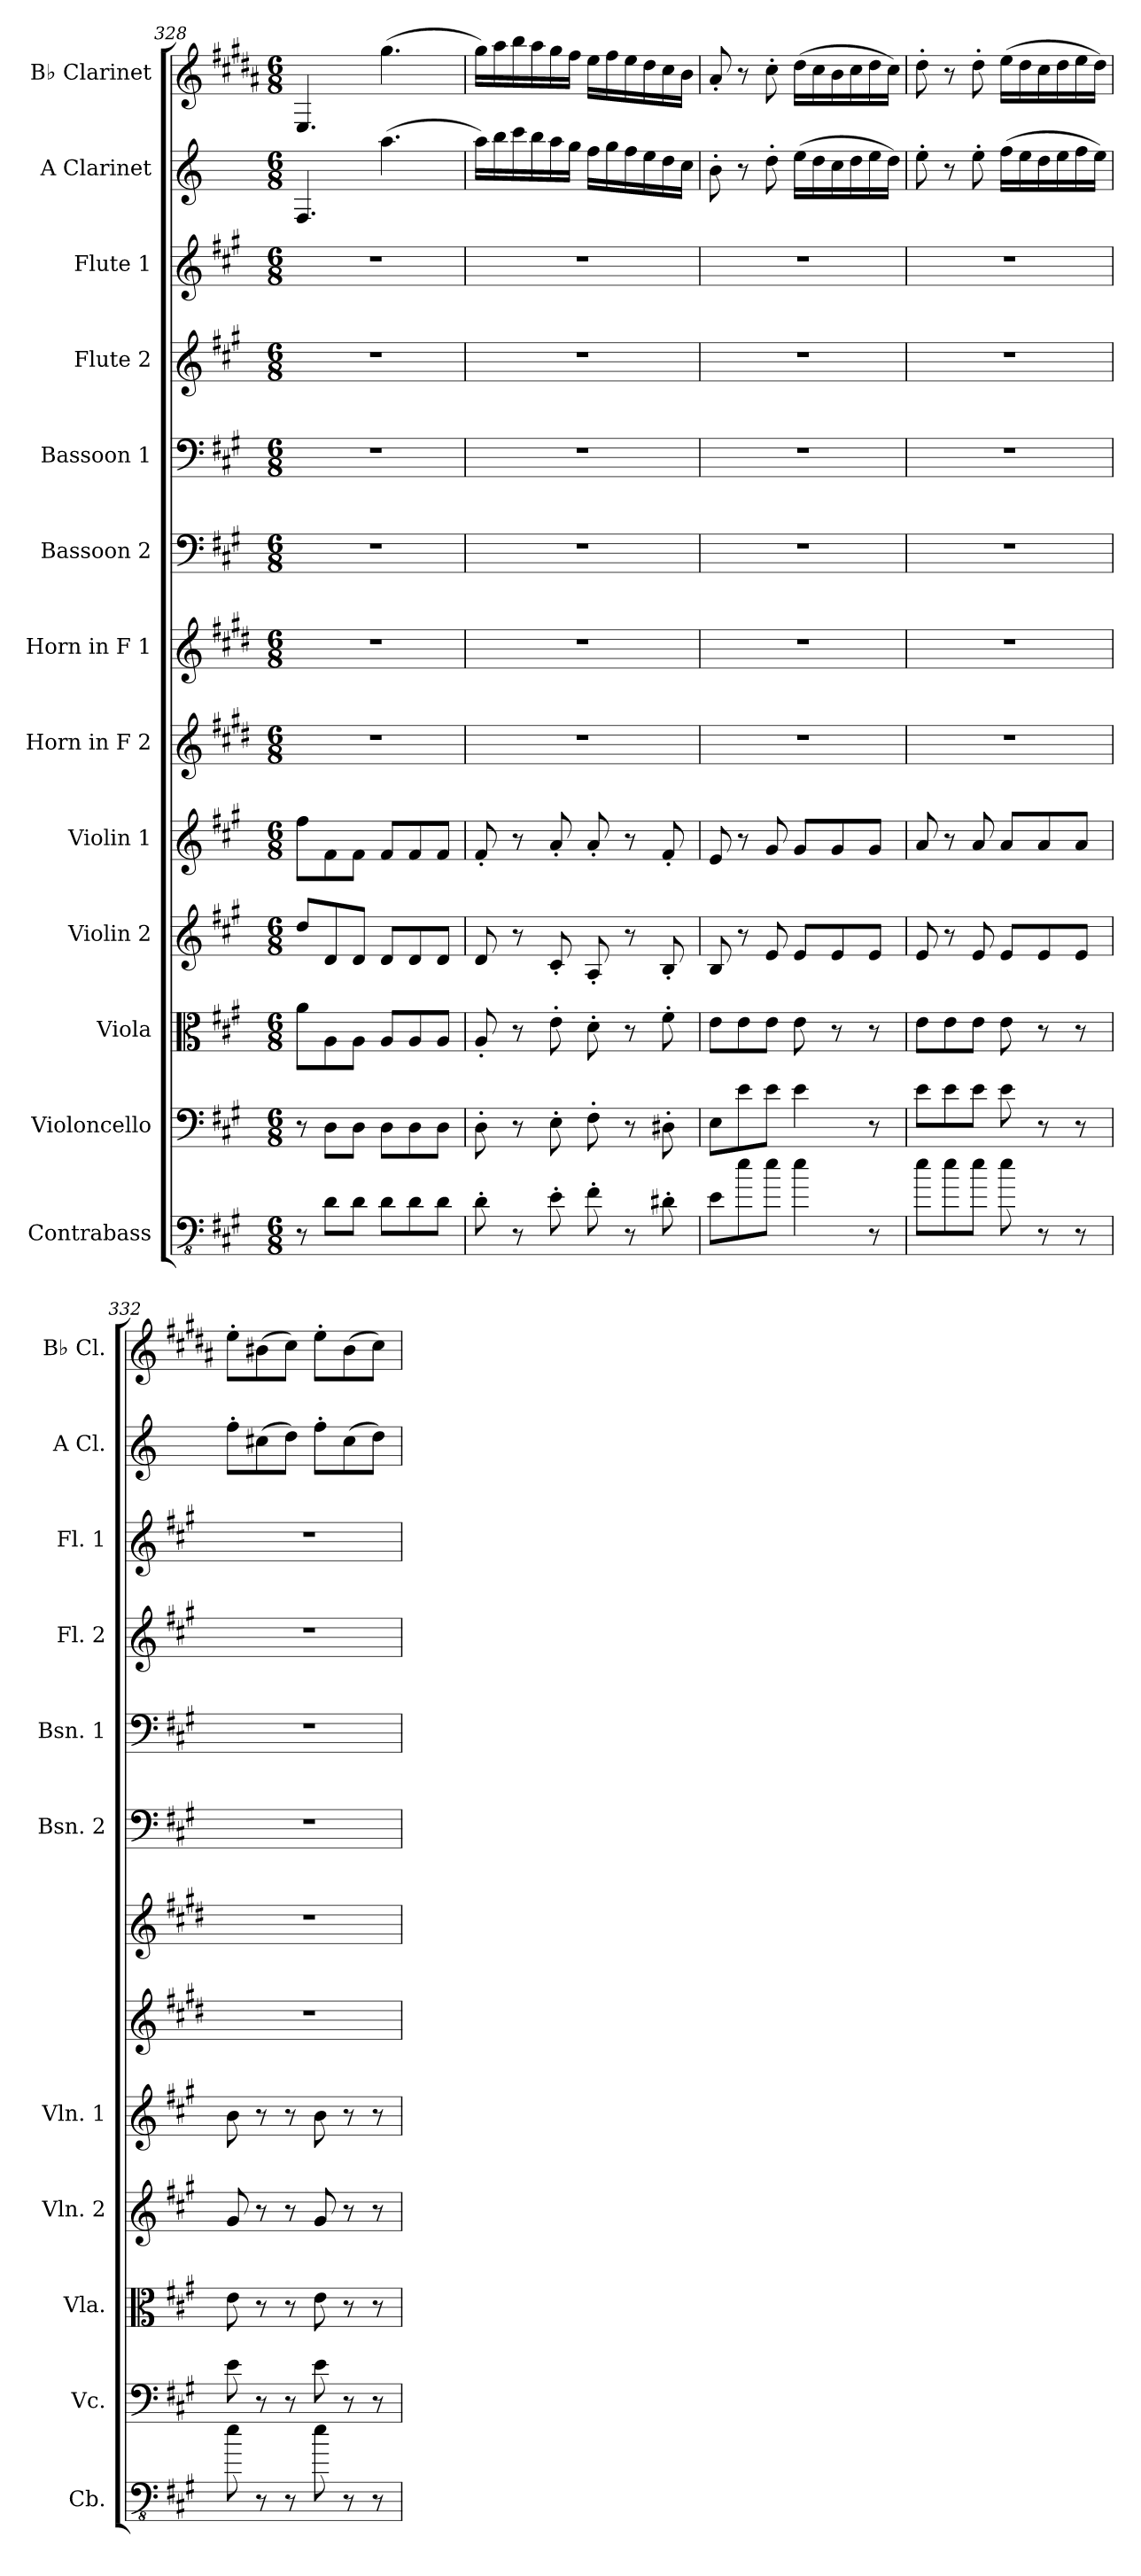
**kern	**kern	**kern	**kern	**kern	**kern	**kern	**kern	**kern	**kern	**kern	**kern	**kern
*part13	*part12	*part11	*part10	*part9	*part8	*part7	*part6	*part5	*part4	*part3	*part2	*part1
*staff13	*staff12	*staff11	*staff10	*staff9	*staff8	*staff7	*staff6	*staff5	*staff4	*staff3	*staff2	*staff1
*I"Contrabass	*I"Violoncello	*I"Viola	*I"Violin 2	*I"Violin 1	*I"Horn in F 2	*I"Horn in F 1	*I"Bassoon 2	*I"Bassoon 1	*I"Flute 2	*I"Flute 1	*I"A Clarinet	*I"B♭ Clarinet
*I'Cb.	*I'Vc.	*I'Vla.	*I'Vln. 2	*I'Vln. 1	*	*	*I'Bsn. 2	*I'Bsn. 1	*I'Fl. 2	*I'Fl. 1	*I'A Cl.	*I'B♭ Cl.
*clefFv4	*clefF4	*clefC3	*clefG2	*clefG2	*clefG2	*clefG2	*clefF4	*clefF4	*clefG2	*clefG2	*clefG2	*clefG2
*ITrd7c12	*	*	*	*	*ITrd4c7	*ITrd4c7	*	*	*	*	*ITrd2c3	*ITrd1c2
*k[f#c#g#]	*k[f#c#g#]	*k[f#c#g#]	*k[f#c#g#]	*k[f#c#g#]	*k[f#c#g#]	*k[f#c#g#]	*k[f#c#g#]	*k[f#c#g#]	*k[f#c#g#]	*k[f#c#g#]	*k[f#c#g#]	*k[f#c#g#]
*M6/8	*M6/8	*M6/8	*M6/8	*M6/8	*M6/8	*M6/8	*M6/8	*M6/8	*M6/8	*M6/8	*M6/8	*M6/8
=328	=328	=328	=328	=328	=328	=328	=328	=328	=328	=328	=328	=328
8r	8r	8a\L	8dd/L	8ff#\L	2.r	2.r	2.r	2.r	2.r	2.r	4.D/	4.D/
8DD\L	8D\L	8A\	8d/	8f#\	.	.	.	.	.	.	.	.
8DD\J	8D\J	8A\J	8d/J	8f#\J	.	.	.	.	.	.	.	.
8DD\L	8D\L	8A/L	8d/L	8f#/L	.	.	.	.	.	.	(>4.ff#\	(>4.ff#\
8DD\	8D\	8A/	8d/	8f#/	.	.	.	.	.	.	.	.
8DD\J	8D\J	8A/J	8d/J	8f#/J	.	.	.	.	.	.	.	.
=329	=329	=329	=329	=329	=329	=329	=329	=329	=329	=329	=329	=329
8DD'\	8D'\	8A'/	8d/	8f#'/	2.r	2.r	2.r	2.r	2.r	2.r	16ff#\LL)	16ff#\LL)
.	.	.	.	.	.	.	.	.	.	.	16gg#\	16gg#\
8r	8r	8r	8r	8r	.	.	.	.	.	.	16aa\	16aa\
.	.	.	.	.	.	.	.	.	.	.	16gg#\	16gg#\
8EE'\	8E'\	8e'\	8c#'/	8a'/	.	.	.	.	.	.	16ff#\	16ff#\
.	.	.	.	.	.	.	.	.	.	.	16ee\JJ	16ee\JJ
8FF#'\	8F#'\	8d'\	8A'/	8a'/	.	.	.	.	.	.	16dd\LL	16dd\LL
.	.	.	.	.	.	.	.	.	.	.	16ee\	16ee\
8r	8r	8r	8r	8r	.	.	.	.	.	.	16dd\	16dd\
.	.	.	.	.	.	.	.	.	.	.	16cc#\	16cc#\
8DD#X'\	8D#X'\	8f#'\	8B'/	8f#'/	.	.	.	.	.	.	16b\	16b\
.	.	.	.	.	.	.	.	.	.	.	16a\JJ	16a\JJ
=330	=330	=330	=330	=330	=330	=330	=330	=330	=330	=330	=330	=330
8EE\L	8E\L	8e\L	8B/	8e/	2.r	2.r	2.r	2.r	2.r	2.r	8g#'\	8g#'/
8E\	8e\	8e\	8r	8r	.	.	.	.	.	.	8r	8r
8E\J	8e\J	8e\J	8e/	8g#/	.	.	.	.	.	.	8b'\	8b'\
4E\	4e\	8e\	8e/L	8g#/L	.	.	.	.	.	.	(>16cc#\LL	(>16cc#\LL
.	.	.	.	.	.	.	.	.	.	.	16b\	16b\
.	.	8r	8e/	8g#/	.	.	.	.	.	.	16a\	16a\
.	.	.	.	.	.	.	.	.	.	.	16b\	16b\
8r	8r	8r	8e/J	8g#/J	.	.	.	.	.	.	16cc#\	16cc#\
.	.	.	.	.	.	.	.	.	.	.	16b\JJ)	16b\JJ)
!!LO:PB:g=z
=331	=331	=331	=331	=331	=331	=331	=331	=331	=331	=331	=331	=331
8E\L	8e\L	8e\L	8e/	8a/	2.r	2.r	2.r	2.r	2.r	2.r	8cc#'\	8cc#'\
8E\	8e\	8e\	8r	8r	.	.	.	.	.	.	8r	8r
8E\J	8e\J	8e\J	8e/	8a/	.	.	.	.	.	.	8cc#'\	8cc#'\
8E\	8e\	8e\	8e/L	8a/L	.	.	.	.	.	.	(>16dd\LL	(>16dd\LL
.	.	.	.	.	.	.	.	.	.	.	16cc#\	16cc#\
8r	8r	8r	8e/	8a/	.	.	.	.	.	.	16b\	16b\
.	.	.	.	.	.	.	.	.	.	.	16cc#\	16cc#\
8r	8r	8r	8e/J	8a/J	.	.	.	.	.	.	16dd\	16dd\
.	.	.	.	.	.	.	.	.	.	.	16cc#\JJ)	16cc#\JJ)
=332	=332	=332	=332	=332	=332	=332	=332	=332	=332	=332	=332	=332
8E\	8e\	8e\	8g#/	8b\	2.r	2.r	2.r	2.r	2.r	2.r	8dd'\L	8dd'\L
8r	8r	8r	8r	8r	.	.	.	.	.	.	(>8a#X\	(>8a#X\
8r	8r	8r	8r	8r	.	.	.	.	.	.	8b\J)	8b\J)
8E\	8e\	8e\	8g#/	8b\	.	.	.	.	.	.	8dd'\L	8dd'\L
8r	8r	8r	8r	8r	.	.	.	.	.	.	(>8a#\	(>8a#\
8r	8r	8r	8r	8r	.	.	.	.	.	.	8b\J)	8b\J)
=	=	=	=	=	=	=	=	=	=	=	=	=
*-	*-	*-	*-	*-	*-	*-	*-	*-	*-	*-	*-	*-
